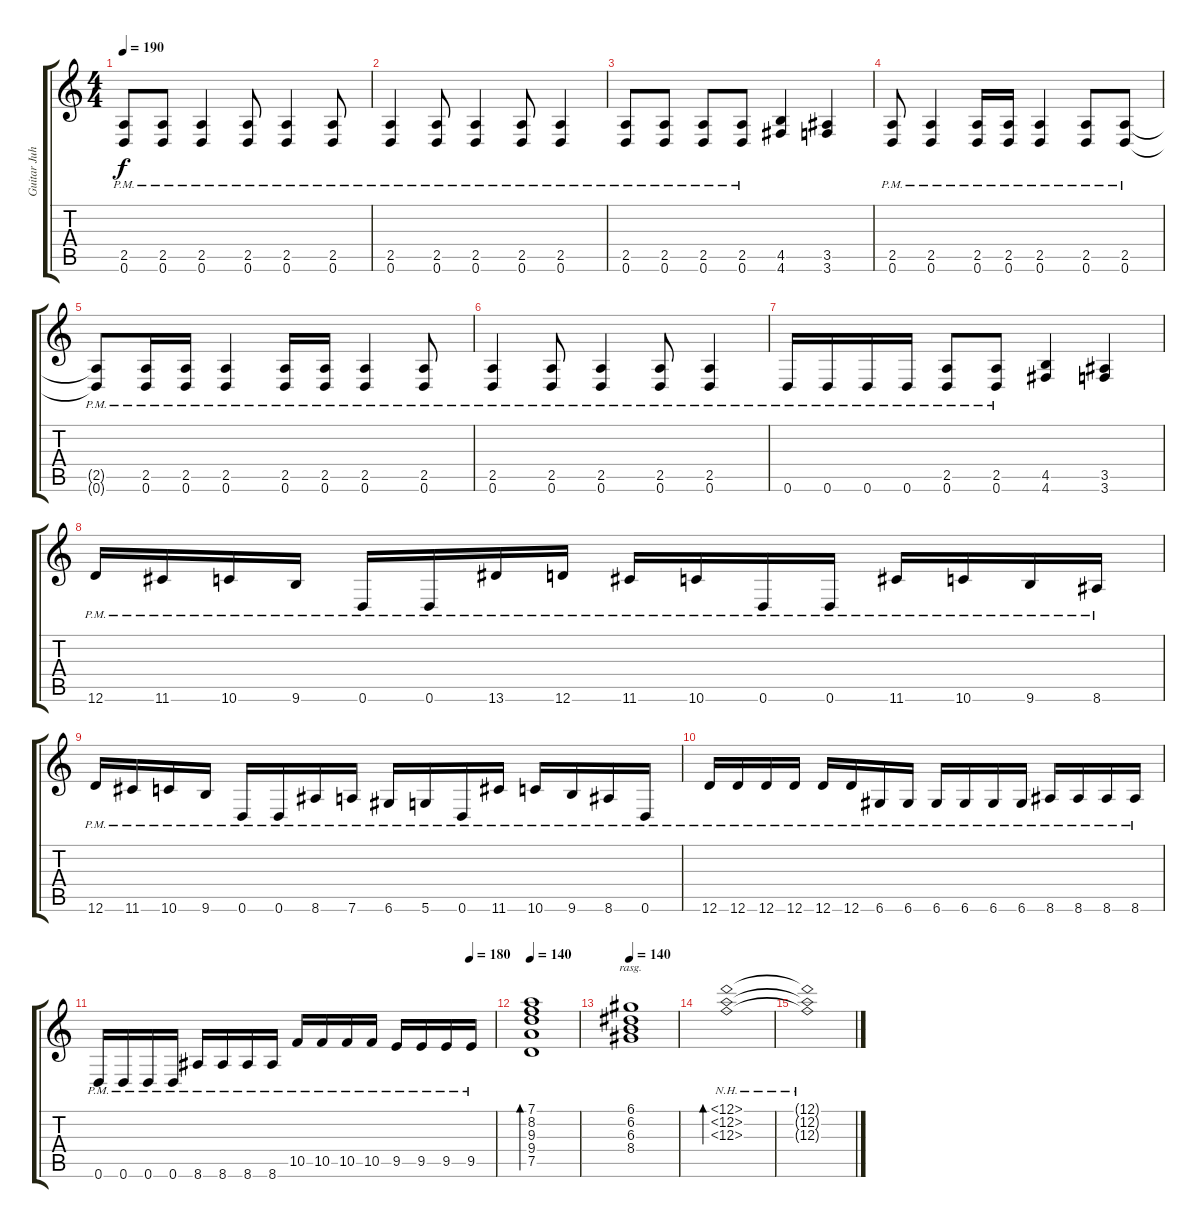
\track ("Guitar Juha" "Guitar Juh") {instrument distortionguitar}
\staff {score tabs}
\tuning (D4 A3 F3 C3 G2 D2) {hide}
\ts (4 4)
\tempo 190
\clef g2
\ks c
(2.5{pm t} 0.6{pm t}).8{dy f} (2.5{pm} 0.6{pm}).8 (2.5{pm} 0.6{pm}).4 (2.5{pm} 0.6{pm}).8 (2.5{pm} 0.6{pm}).4 (2.5{pm} 0.6{pm}).8 |
(2.5{pm} 0.6{pm}).4 (2.5{pm} 0.6{pm}).8 (2.5{pm} 0.6{pm}).4 (2.5{pm} 0.6{pm}).8 (2.5{pm} 0.6{pm}).4 |
(2.5{pm} 0.6{pm}).8 (2.5{pm} 0.6{pm}).8 (2.5{pm} 0.6{pm}).8 (2.5{pm} 0.6{pm}).8 (4.5 4.6).4 (3.5 3.6).4 |
(2.5{pm} 0.6{pm}).8 (2.5{pm} 0.6{pm}).4 (2.5{pm} 0.6{pm}).16 (2.5{pm} 0.6{pm}).16 (2.5{pm} 0.6{pm}).4 (2.5{pm} 0.6{pm}).8 (2.5{pm} 0.6{pm}).8 |
(2.5{pm t} 0.6{pm t}).8 (2.5{pm} 0.6{pm}).16 (2.5{pm} 0.6{pm}).16 (2.5{pm} 0.6{pm}).4 (2.5{pm} 0.6{pm}).16 (2.5{pm} 0.6{pm}).16 (2.5{pm} 0.6{pm}).4 (2.5{pm} 0.6{pm}).8 |
(2.5{pm} 0.6{pm}).4 (2.5{pm} 0.6{pm}).8 (2.5{pm} 0.6{pm}).4 (2.5{pm} 0.6{pm}).8 (2.5{pm} 0.6{pm}).4 |
0.6{pm}.16 0.6{pm}.16 0.6{pm}.16 0.6{pm}.16 (2.5{pm} 0.6{pm}).8 (2.5{pm} 0.6{pm}).8 (4.5 4.6).4 (3.5 3.6).4 |
12.6{pm}.16 11.6{pm}.16 10.6{pm}.16 9.6{pm}.16 0.6{pm}.16 0.6{pm}.16 13.6{pm}.16 12.6{pm}.16 11.6{pm}.16 10.6{pm}.16 0.6{pm}.16 0.6{pm}.16 11.6{pm}.16 10.6{pm}.16 9.6{pm}.16 8.6{pm}.16 |
12.6{pm}.16 11.6{pm}.16 10.6{pm}.16 9.6{pm}.16 0.6{pm}.16 0.6{pm}.16 8.6{pm}.16 7.6{pm}.16 6.6{pm}.16 5.6{pm}.16 0.6{pm}.16 11.6{pm}.16 10.6{pm}.16 9.6{pm}.16 8.6{pm}.16 0.6{pm}.16 |
12.6{pm}.16 12.6{pm}.16 12.6{pm}.16 12.6{pm}.16 12.6{pm}.16 12.6{pm}.16 6.6{pm}.16 6.6{pm}.16 6.6{pm}.16 6.6{pm}.16 6.6{pm}.16 6.6{pm}.16 8.6{pm}.16 8.6{pm}.16 8.6{pm}.16 8.6{pm}.16 |
\tempo (180 0.9375)
0.6{pm}.16 0.6{pm}.16 0.6{pm}.16 0.6{pm}.16 8.6{pm}.16 8.6{pm}.16 8.6{pm}.16 8.6{pm}.16 10.5{pm}.16 10.5{pm}.16 10.5{pm}.16 10.5{pm}.16 9.5{pm}.16 9.5{pm}.16 9.5{pm}.16 9.5{pm}.16 |
\tempo 140
(7.1 8.2 9.3 9.4 7.5).1{bd 240} |
\tempo 140
(6.1 6.2 6.3 8.4).1{rasg ii} |
(12.1{nh} 12.2{nh} 12.3{nh}).1{bd 240} |
(12.1{nh t} 12.2{nh t} 12.3{nh t}).1
